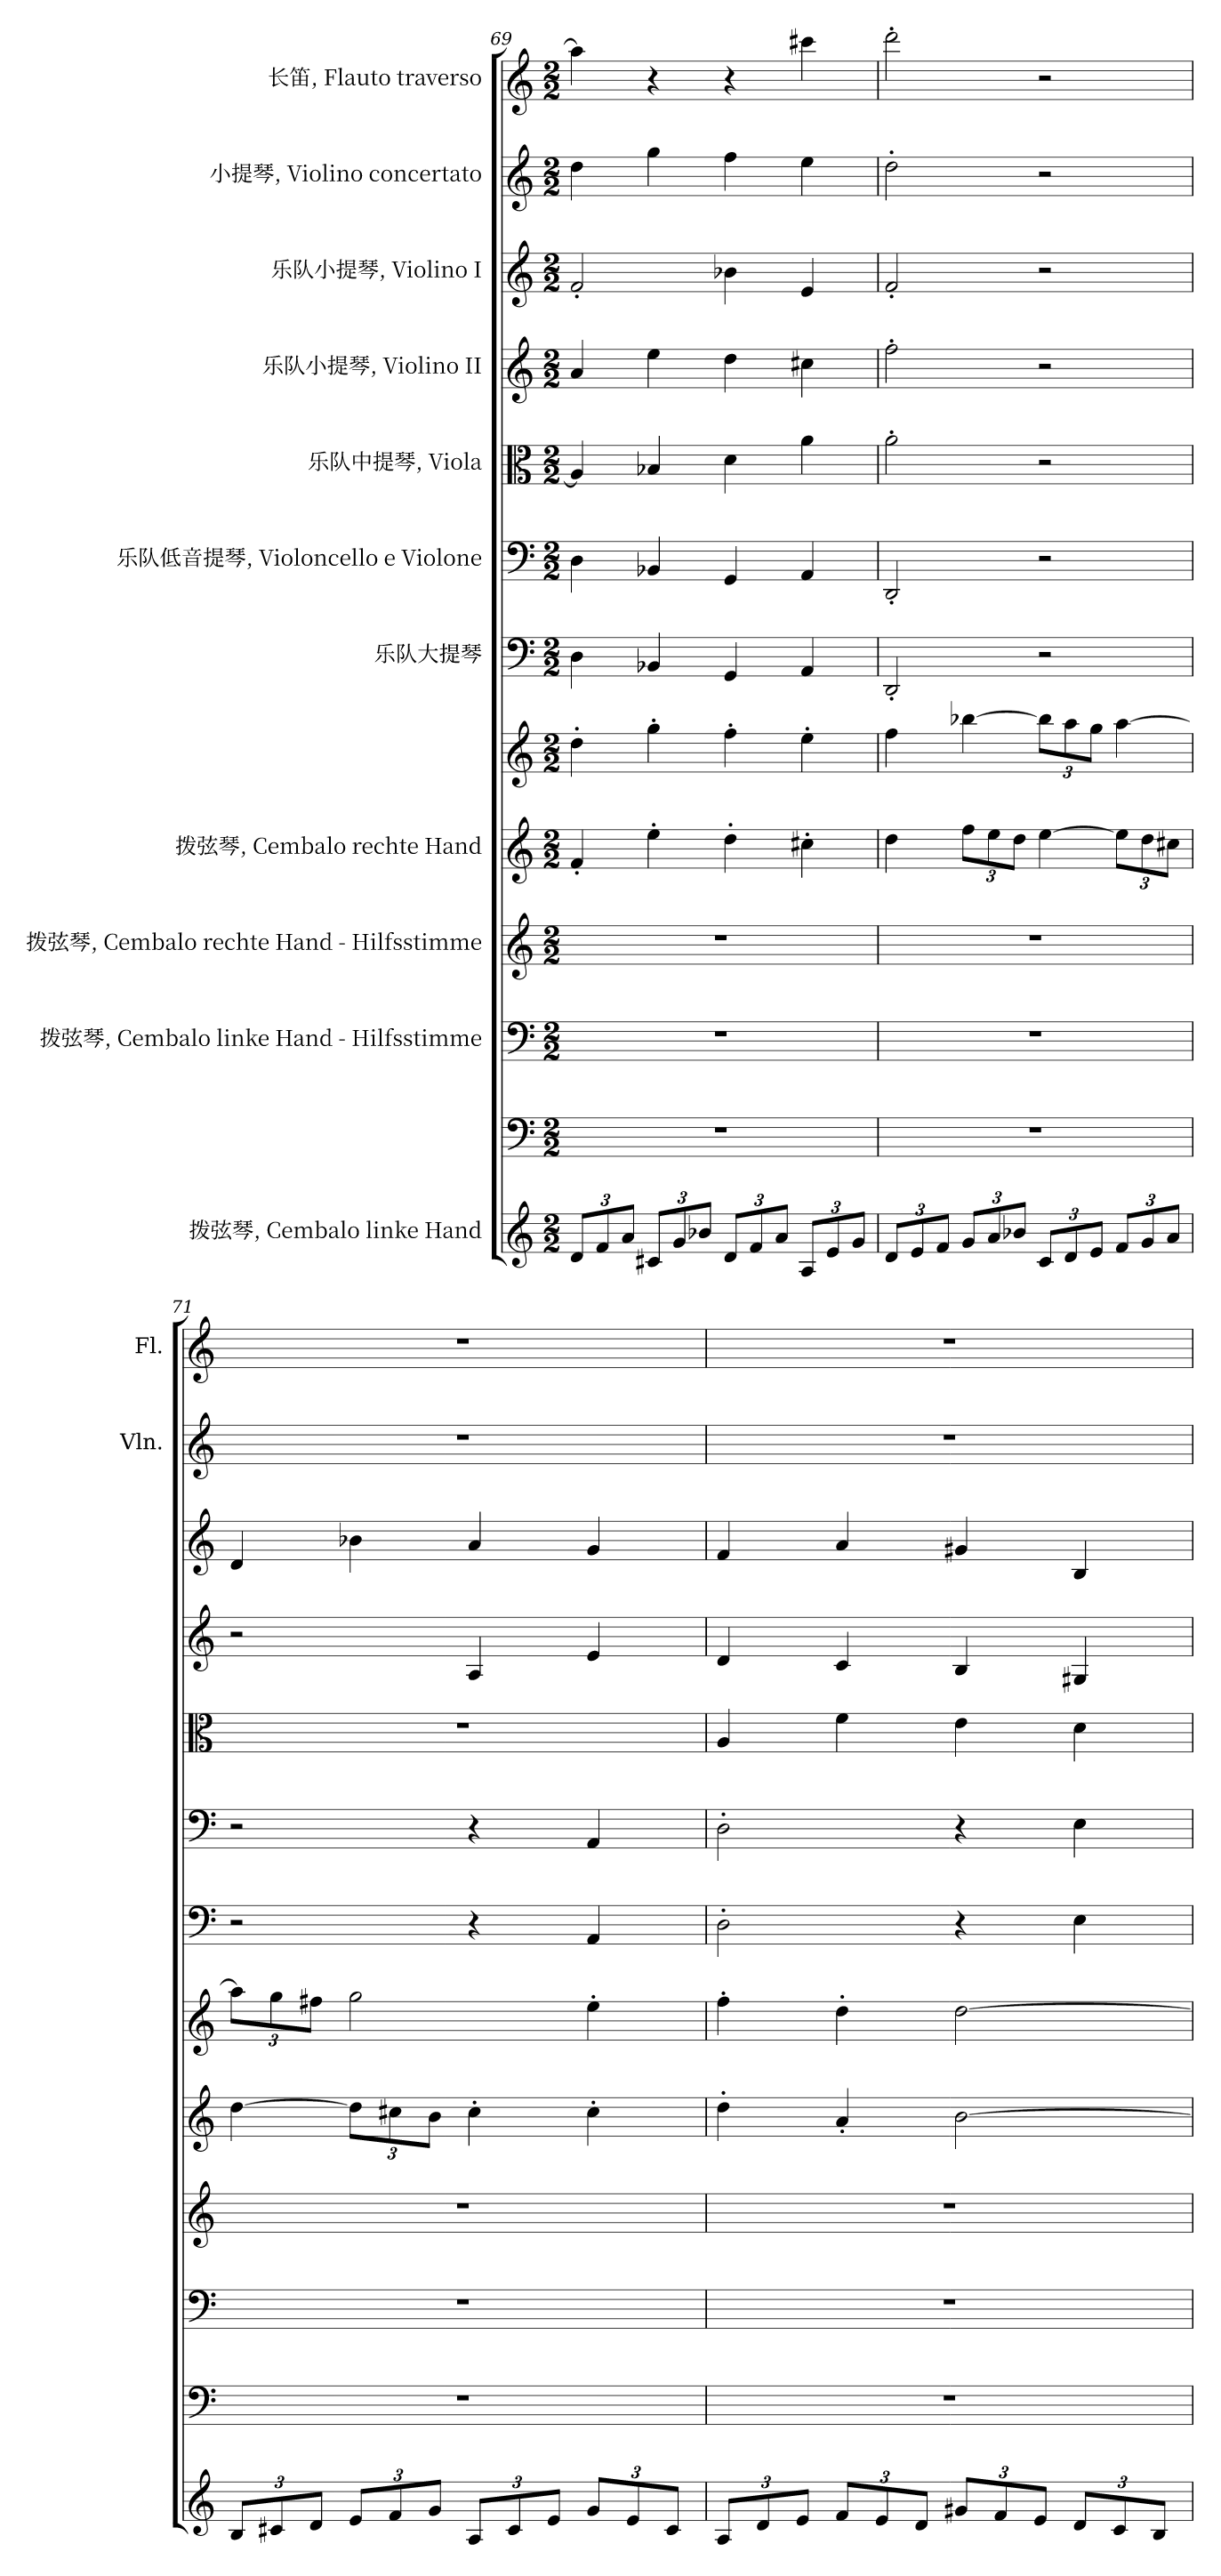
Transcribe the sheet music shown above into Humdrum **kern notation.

**kern	**kern	**kern	**kern	**kern	**kern	**kern	**kern	**kern	**kern	**kern	**kern	**kern
*part11	*part11	*part10	*part9	*part8	*part8	*part7	*part6	*part5	*part4	*part3	*part2	*part1
*staff13	*staff12	*staff11	*staff10	*staff9	*staff8	*staff7	*staff6	*staff5	*staff4	*staff3	*staff2	*staff1
*I"拨弦琴, Cembalo linke Hand	*	*I"拨弦琴, Cembalo linke Hand - Hilfsstimme	*I"拨弦琴, Cembalo rechte Hand - Hilfsstimme	*I"拨弦琴, Cembalo rechte Hand	*	*I"乐队大提琴	*I"乐队低音提琴, Violoncello e Violone	*I"乐队中提琴, Viola	*I"乐队小提琴, Violino II	*I"乐队小提琴, Violino I	*I"小提琴, Violino concertato	*I"长笛, Flauto traverso
*	*	*	*	*	*	*	*	*	*	*	*I'Vln.	*I'Fl.
!!LO:PB:g=z
*clefG2	*clefF4	*clefF4	*clefG2	*clefG2	*clefG2	*clefF4	*clefF4	*clefC3	*clefG2	*clefG2	*clefG2	*clefG2
*	*	*	*	*	*	*	*ITrd7c12	*	*	*	*	*
*k[]	*k[]	*k[]	*k[]	*k[]	*k[]	*k[]	*k[]	*k[]	*k[]	*k[]	*k[]	*k[]
*M2/2	*M2/2	*M2/2	*M2/2	*M2/2	*M2/2	*M2/2	*M2/2	*M2/2	*M2/2	*M2/2	*M2/2	*M2/2
*Xbrackettup	*	*	*	*	*	*	*	*	*	*	*	*
=69	=69	=69	=69	=69	=69	=69	=69	=69	=69	=69	=69	=69
12d/L	1r	1r	1r	4f'/	4dd'\	4D\	4DD\	4A/]	4a/	2f'/	4dd\	4aa\]
12f/	.	.	.	.	.	.	.	.	.	.	.	.
12a/J	.	.	.	.	.	.	.	.	.	.	.	.
12c#X/L	.	.	.	4ee'\	4gg'\	4BB-X/	4BBB-X/	4B-X/	4ee\	.	4gg\	4r
12g/	.	.	.	.	.	.	.	.	.	.	.	.
12b-X/J	.	.	.	.	.	.	.	.	.	.	.	.
12d/L	.	.	.	4dd'\	4ff'\	4GG/	4GGG/	4d\	4dd\	4b-X\	4ff\	4r
12f/	.	.	.	.	.	.	.	.	.	.	.	.
12a/J	.	.	.	.	.	.	.	.	.	.	.	.
12A/L	.	.	.	4cc#X'\	4ee'\	4AA/	4AAA/	4a\	4cc#X\	4e/	4ee\	4ccc#X\
12e/	.	.	.	.	.	.	.	.	.	.	.	.
12g/J	.	.	.	.	.	.	.	.	.	.	.	.
=70	=70	=70	=70	=70	=70	=70	=70	=70	=70	=70	=70	=70
12d/L	1r	1r	1r	4dd\	4ff\	2DD'/	2DDD'/	2a'\	2ff'\	2f'/	2dd'\	2ddd'\
12e/	.	.	.	.	.	.	.	.	.	.	.	.
12f/J	.	.	.	.	.	.	.	.	.	.	.	.
*	*	*	*	*Xbrackettup	*	*	*	*	*	*	*	*
12g/L	.	.	.	12ff\L	[4bb-X\	.	.	.	.	.	.	.
12a/	.	.	.	12ee\	.	.	.	.	.	.	.	.
12b-X/J	.	.	.	12dd\J	.	.	.	.	.	.	.	.
*	*	*	*	*	*Xbrackettup	*	*	*	*	*	*	*
12c/L	.	.	.	[4ee\	12bb-\L]	2r	2r	2r	2r	2r	2r	2r
12d/	.	.	.	.	12aa\	.	.	.	.	.	.	.
12e/J	.	.	.	.	12gg\J	.	.	.	.	.	.	.
12f/L	.	.	.	12ee\L]	[4aa\	.	.	.	.	.	.	.
12g/	.	.	.	12dd\	.	.	.	.	.	.	.	.
12a/J	.	.	.	12cc#X\J	.	.	.	.	.	.	.	.
=71	=71	=71	=71	=71	=71	=71	=71	=71	=71	=71	=71	=71
12B/L	1r	1r	1r	[4dd\	12aa\L]	2r	2r	1r	2r	4d/	1r	1r
12c#X/	.	.	.	.	12gg\	.	.	.	.	.	.	.
12d/J	.	.	.	.	12ff#X\J	.	.	.	.	.	.	.
12e/L	.	.	.	12dd\L]	2gg\	.	.	.	.	4b-X\	.	.
12f/	.	.	.	12cc#X\	.	.	.	.	.	.	.	.
12g/J	.	.	.	12b\J	.	.	.	.	.	.	.	.
12A/L	.	.	.	4cc#'\	.	4r	4r	.	4A/	4a/	.	.
12c#/	.	.	.	.	.	.	.	.	.	.	.	.
12e/J	.	.	.	.	.	.	.	.	.	.	.	.
12g/L	.	.	.	4cc#'\	4ee'\	4AA/	4AAA/	.	4e/	4g/	.	.
12e/	.	.	.	.	.	.	.	.	.	.	.	.
12c#/J	.	.	.	.	.	.	.	.	.	.	.	.
!!LO:PB:g=z
=72	=72	=72	=72	=72	=72	=72	=72	=72	=72	=72	=72	=72
12A/L	1r	1r	1r	4dd'\	4ff'\	2D'\	2DD'\	4A/	4d/	4f/	1r	1r
12d/	.	.	.	.	.	.	.	.	.	.	.	.
12e/J	.	.	.	.	.	.	.	.	.	.	.	.
12f/L	.	.	.	4a'/	4dd'\	.	.	4f\	4c/	4a/	.	.
12e/	.	.	.	.	.	.	.	.	.	.	.	.
12d/J	.	.	.	.	.	.	.	.	.	.	.	.
12g#X/L	.	.	.	[2b\	[2dd\	4r	4r	4e\	4B/	4g#X/	.	.
12f/	.	.	.	.	.	.	.	.	.	.	.	.
12e/J	.	.	.	.	.	.	.	.	.	.	.	.
12d/L	.	.	.	.	.	4E\	4EE\	4d\	4G#X/	4B/	.	.
12c/	.	.	.	.	.	.	.	.	.	.	.	.
12B/J	.	.	.	.	.	.	.	.	.	.	.	.
=	=	=	=	=	=	=	=	=	=	=	=	=
*-	*-	*-	*-	*-	*-	*-	*-	*-	*-	*-	*-	*-
